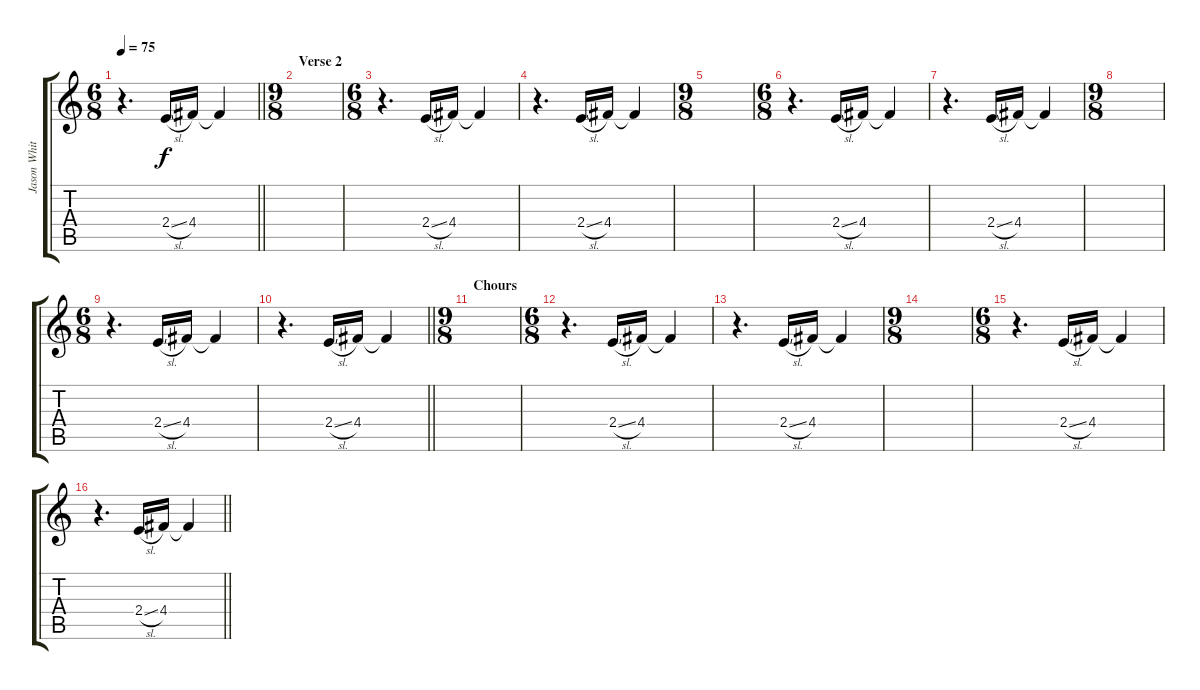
\track ("Jason White - Guitar" "Jason Whit") {instrument acousticguitarsteel}
\staff {score tabs}
\tuning (E4 B3 G3 D3 A2 E2) {hide}
\ts (6 8)
\tempo 75
\clef g2
\barLineRight lightlight
\ks c
r.4{d dy f} 2.4{sl}.16 4.4.16 4.4{t}.4 |
\ts (9 8)
\section ("" "Verse 2")
|
\ts (6 8)
r.4{d} 2.4{sl}.16 4.4.16 4.4{t}.4 |
r.4{d} 2.4{sl}.16 4.4.16 4.4{t}.4 |
\ts (9 8)
|
\ts (6 8)
r.4{d} 2.4{sl}.16 4.4.16 4.4{t}.4 |
r.4{d} 2.4{sl}.16 4.4.16 4.4{t}.4 |
\ts (9 8)
|
\ts (6 8)
r.4{d} 2.4{sl}.16 4.4.16 4.4{t}.4 |
\barLineRight lightlight
r.4{d} 2.4{sl}.16 4.4.16 4.4{t}.4 |
\ts (9 8)
\section ("" "Chours")
|
\ts (6 8)
r.4{d} 2.4{sl}.16 4.4.16 4.4{t}.4 |
r.4{d} 2.4{sl}.16 4.4.16 4.4{t}.4 |
\ts (9 8)
|
\ts (6 8)
r.4{d} 2.4{sl}.16 4.4.16 4.4{t}.4 |
\barLineRight lightlight
r.4{d} 2.4{sl}.16 4.4.16 4.4{t}.4
